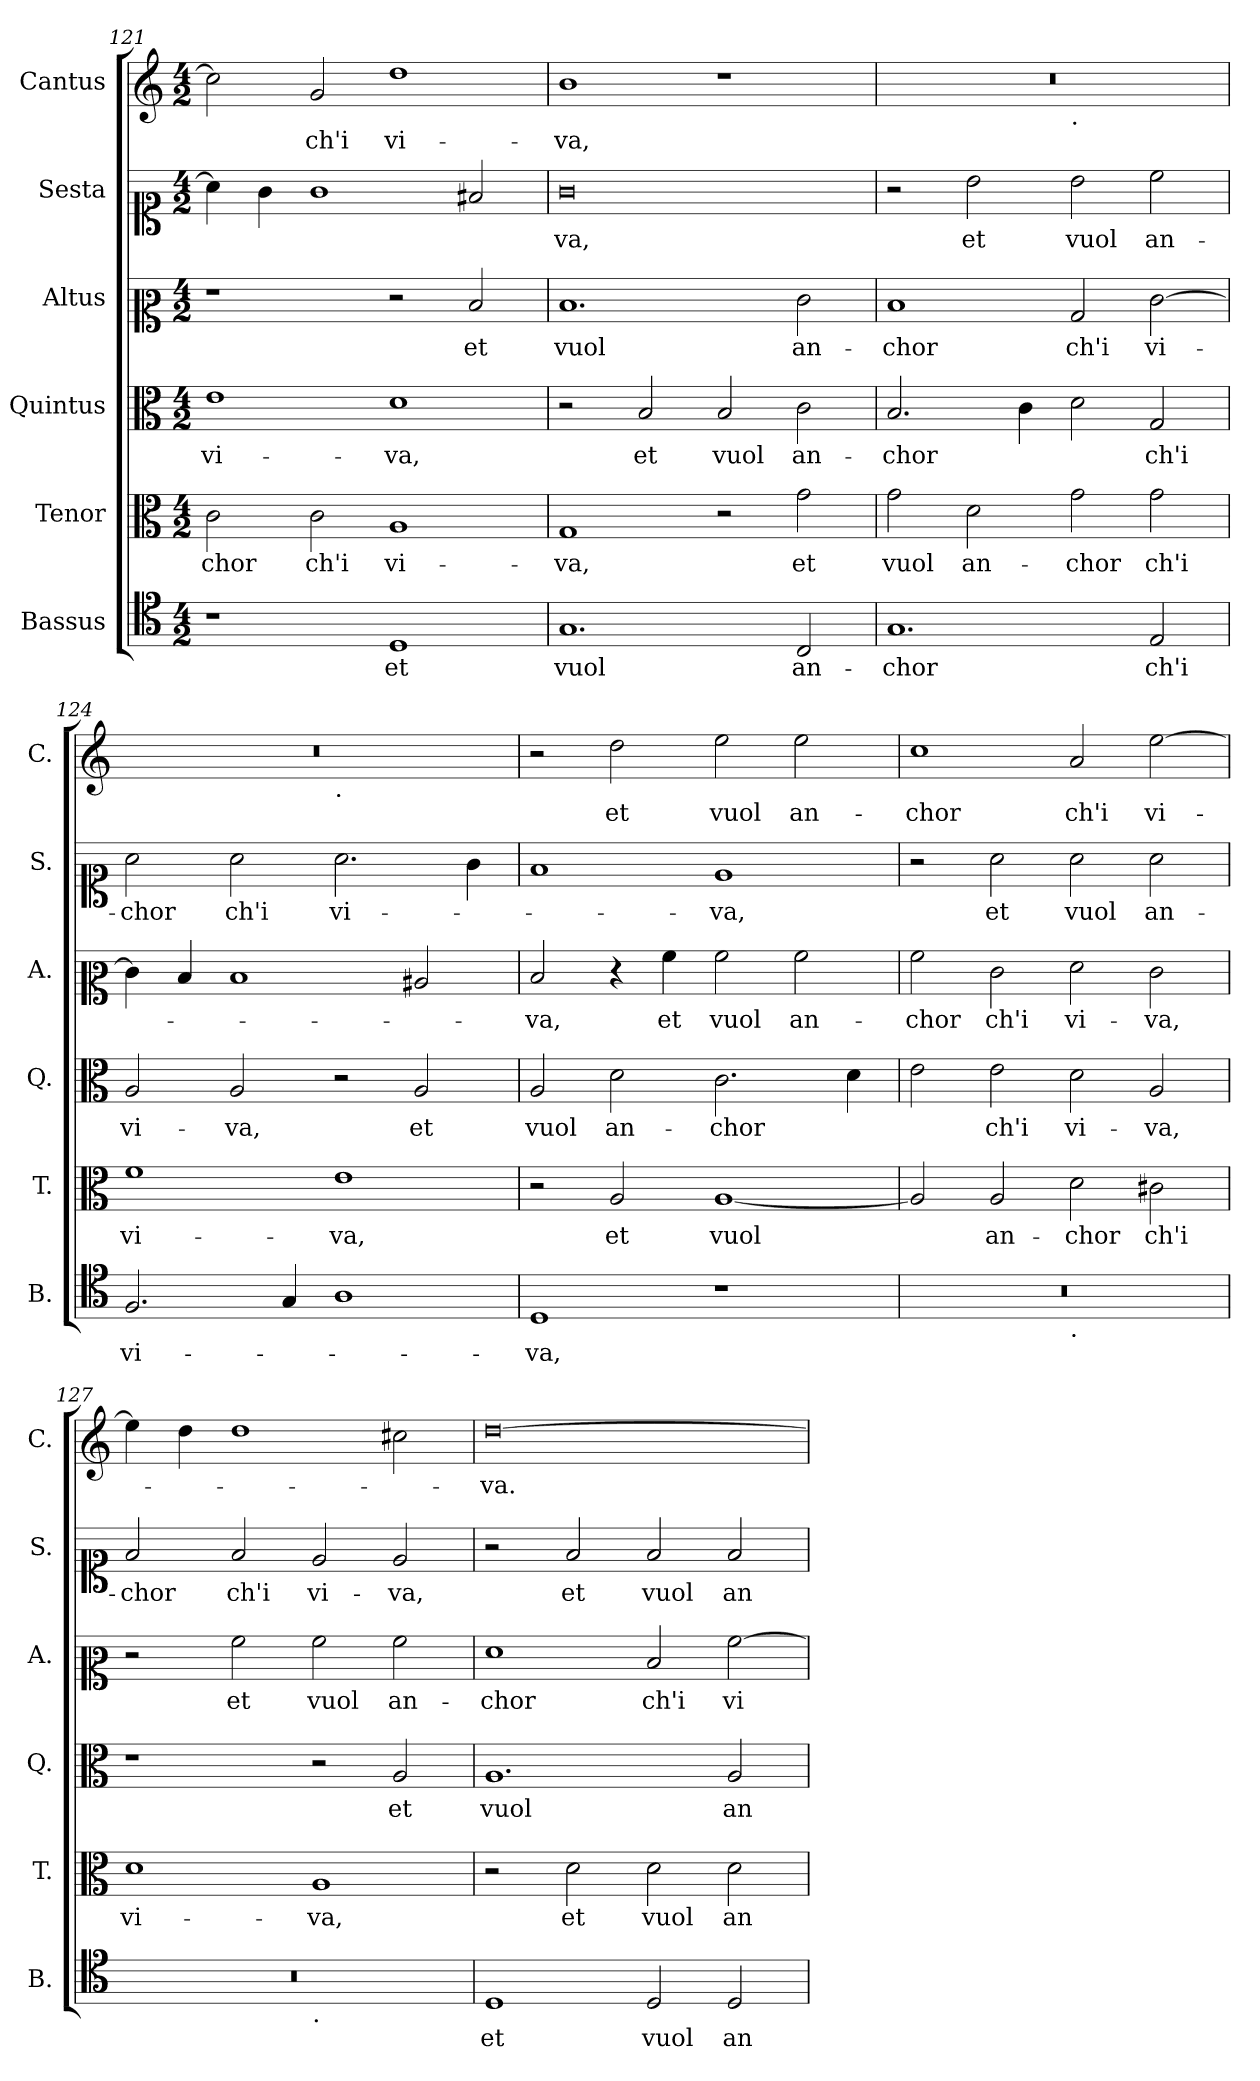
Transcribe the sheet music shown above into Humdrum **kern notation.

**kern	**text	**kern	**text	**kern	**text	**kern	**text	**kern	**text	**kern	**text
*part6	*part6	*part5	*part5	*part4	*part4	*part3	*part3	*part2	*part2	*part1	*part1
*staff6	*staff6	*staff5	*staff5	*staff4	*staff4	*staff3	*staff3	*staff2	*staff2	*staff1	*staff1
*I"Bassus	*	*I"Tenor	*	*I"Quintus	*	*I"Altus	*	*I"Sesta	*	*I"Cantus	*
*I'B.	*	*I'T.	*	*I'Q.	*	*I'A.	*	*I'S.	*	*I'C.	*
*clefC4	*	*clefC3	*	*clefC3	*	*clefC2	*	*clefC1	*	*clefG2	*
*k[]	*	*k[]	*	*k[]	*	*k[]	*	*k[]	*	*k[]	*
*M4/2	*	*M4/2	*	*M4/2	*	*M4/2	*	*M4/2	*	*M4/2	*
=121	=121	=121	=121	=121	=121	=121	=121	=121	=121	=121	=121
1r	.	2c\	-chor	1e	vi-	1r	.	4a\]	.	2cc\]	.
.	.	.	.	.	.	.	.	4g\	.	.	.
.	.	2c\	ch'i	.	.	.	.	1g	.	2g/	ch'i
1D	et	1A	vi-	1d	-va,	2r	.	.	.	1dd	vi-
.	.	.	.	.	.	2d/	et	2f#X/	.	.	.
=122	=122	=122	=122	=122	=122	=122	=122	=122	=122	=122	=122
1.G	vuol	1G	-va,	2r	.	1.d	vuol	0g	-va,	1b	-va,
.	.	.	.	2B/	et	.	.	.	.	.	.
.	.	2r	.	2B/	vuol	.	.	.	.	1r	.
2C/	an-	2g\	et	2c\	an-	2e\	an-	.	.	.	.
=123	=123	=123	=123	=123	=123	=123	=123	=123	=123	=123	=123
*	*	*	*	*	*	*	*	*	*	*^	*
1.G	-chor	2g\	vuol	2.B/	-chor	1d	-chor	2r	.	0r	1ryy	.
.	.	2d\	an-	.	.	.	.	2b\	et	.	.	.
.	.	.	.	4c\	.	.	.	.	.	.	.	.
!	!	!	!	!	!	!	!	!	!	!	!LO:TX:b:t=.	!
.	.	2g\	-chor	2d\	.	2B/	ch'i	2b\	vuol	.	1ryy	.
2E/	ch'i	2g\	ch'i	2G/	ch'i	[2e\	vi-	2cc\	an-	.	.	.
=124	=124	=124	=124	=124	=124	=124	=124	=124	=124	=124	=124	=124
2.F/	vi-	1f	vi-	2A/	vi-	4e\]	.	2a\	-chor	0r	1ryy	.
.	.	.	.	.	.	4d/	.	.	.	.	.	.
.	.	.	.	2A/	-va,	1d	.	2a\	ch'i	.	.	.
4G/	.	.	.	.	.	.	.	.	.	.	.	.
!	!	!	!	!	!	!	!	!	!	!	!LO:TX:b:t=.	!
1A	.	1e	-va,	2r	.	.	.	2.a\	vi-	.	1ryy	.
.	.	.	.	2A/	et	2c#X/	.	.	.	.	.	.
.	.	.	.	.	.	.	.	4g\	.	.	.	.
*	*	*	*	*	*	*	*	*	*	*v	*v	*
=125	=125	=125	=125	=125	=125	=125	=125	=125	=125	=125	=125
1D	-va,	2r	.	2A/	vuol	2d/	-va,	1f	.	2r	.
.	.	2A/	et	2d\	an-	4r	.	.	.	2dd\	et
.	.	.	.	.	.	4a\	et	.	.	.	.
1r	.	[1A	vuol	2.c\	-chor	2a\	vuol	1e	-va,	2ee\	vuol
.	.	.	.	.	.	2a\	an-	.	.	2ee\	an-
.	.	.	.	4d\	.	.	.	.	.	.	.
!!LO:LB:g=z
=126	=126	=126	=126	=126	=126	=126	=126	=126	=126	=126	=126
*^	*	*	*	*	*	*	*	*	*	*	*
0r	1ryy	.	2A/]	.	2e\	.	2a\	-chor	2r	.	1cc	-chor
.	.	.	2A/	an-	2e\	ch'i	2e\	ch'i	2a\	et	.	.
!	!LO:TX:b:t=.	!	!	!	!	!	!	!	!	!	!	!
.	1ryy	.	2d\	-chor	2d\	vi-	2f\	vi-	2a\	vuol	2a/	ch'i
.	.	.	2c#X\	ch'i	2A/	-va,	2e\	-va,	2a\	an-	[2ee\	vi-
=127	=127	=127	=127	=127	=127	=127	=127	=127	=127	=127	=127	=127
0r	1ryy	.	1d	vi-	1r	.	2r	.	2f/	-chor	4ee\]	.
.	.	.	.	.	.	.	.	.	.	.	4dd\	.
.	.	.	.	.	.	.	2a\	et	2f/	ch'i	1dd	.
!	!LO:TX:b:t=.	!	!	!	!	!	!	!	!	!	!	!
.	1ryy	.	1A	-va,	2r	.	2a\	vuol	2e/	vi-	.	.
.	.	.	.	.	2A/	et	2a\	an-	2e/	-va,	2cc#X\	.
*v	*v	*	*	*	*	*	*	*	*	*	*	*
=128	=128	=128	=128	=128	=128	=128	=128	=128	=128	=128	=128
1D	et	2r	.	1.A	vuol	1f	-chor	2r	.	[0dd	-va.
.	.	2d\	et	.	.	.	.	2f/	et	.	.
2D/	vuol	2d\	vuol	.	.	2d/	ch'i	2f/	vuol	.	.
2D/	an-	2d\	an-	2A/	an-	[2a\	vi-	2f/	an-	.	.
=	=	=	=	=	=	=	=	=	=	=	=
*-	*-	*-	*-	*-	*-	*-	*-	*-	*-	*-	*-
